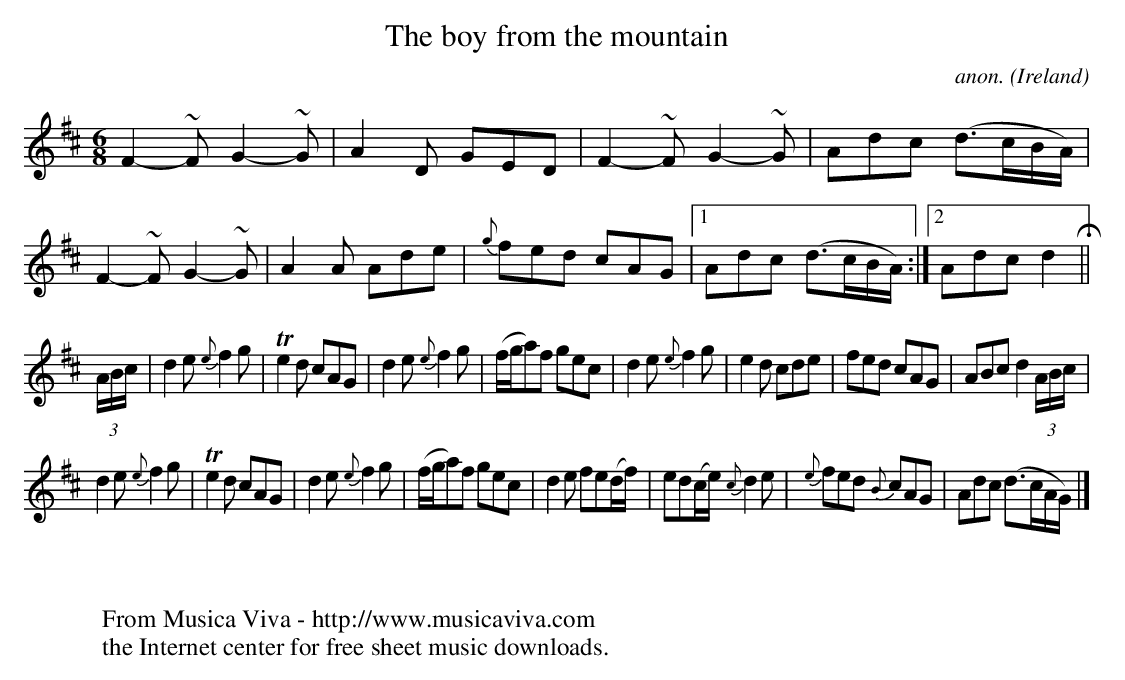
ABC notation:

X:1
T:The boy from the mountain
C:anon.
O:Ireland
m:~n = m/n/
m:Tn2 = (3n/o/n/ o/4n/4-n/
M:6/8
L:1/8
K:D
F2-~F G2-~G|A2D GED|F2-~F G2-~G|Adc (d>cB/A/)|F2-~F G2-~G|A2A Ade|{g}fed cAG|[1 Adc (d>cB/A/):|[2 Adc d2H||
(3A/B/c/|d2e {e}f2g|Te2d cAG|d2e {e}f2g|(f/g/a)f gec|d2e {e}f2g|e2d cde|fed cAG|ABc d2 (3A/B/c/|
d2e {e}f2g|Te2d cAG|d2e {e}f2g|(f/g/a)f gec|d2e fe(d/f/)|ed(c/e/) {c}d2e|{e}fed {B}cAG|Adc (d>cA/G/)|]
W:
W:
W: From Musica Viva - http://www.musicaviva.com
W: the Internet center for free sheet music downloads.
